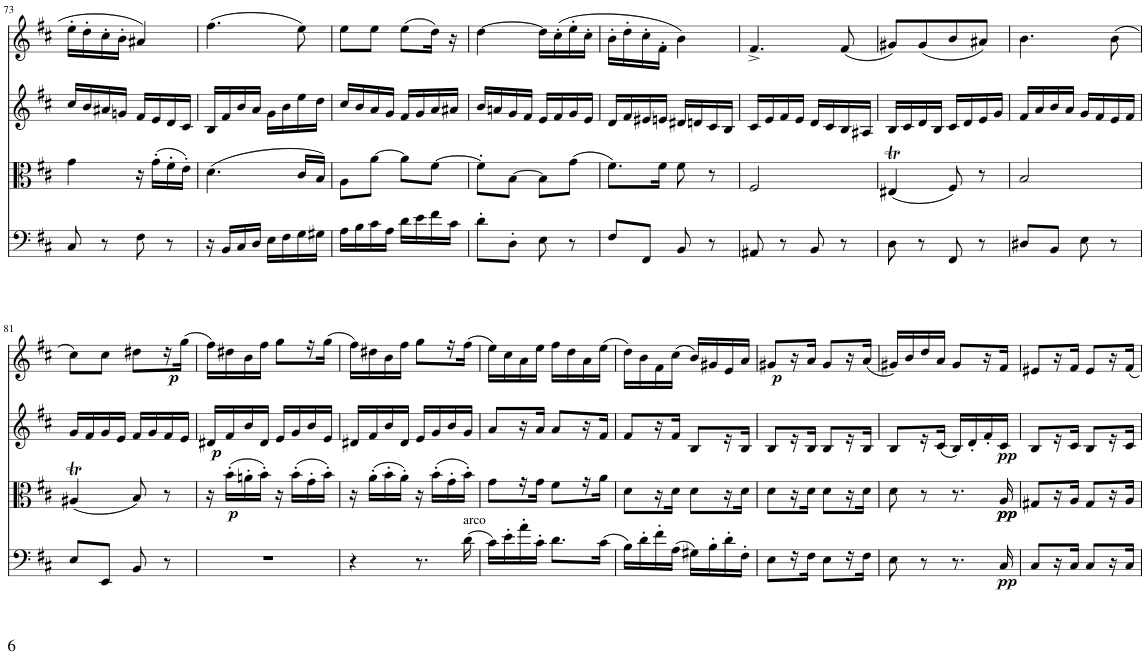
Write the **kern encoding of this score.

**kern	**dynam	**kern	**dynam	**kern	**dynam	**kern	**dynam
*part4	*part4	*part3	*part3	*part2	*part2	*part1	*part1
*staff4	*staff4	*staff3	*staff3	*staff2	*staff2	*staff1	*staff1
*I"Piano	*	*I"Piano	*	*I"Piano	*	*I"Piano	*
*I'Pno	*	*I'Pno	*	*I'Pno	*	*I'Pno	*
!!LO:PB:g=z
*clefF4	*	*clefC3	*	*clefG2	*	*clefG2	*
*k[f#c#]	*	*k[f#c#]	*	*k[f#c#]	*	*k[f#c#]	*
*M2/4	*	*M2/4	*	*M2/4	*	*M2/4	*
=73	=73	=73	=73	=73	=73	=73	=73
8C#/	.	4g\	.	16cc#/LL	.	16ee'\LL	.
.	.	.	.	16b/	.	16dd'\	.
8r	.	.	.	16a#X/	.	16cc#'\	.
.	.	.	.	16gn/JJ	.	16b'\JJ	.
8F#\	.	16r	.	16f#/LL	.	4a#X/	.
.	.	(16g'\LL	.	16e/	.	.	.
8r	.	16f#'\	.	16d/	.	.	.
.	.	16e'\JJ)	.	16c#/JJ	.	.	.
=74	=74	=74	=74	=74	=74	=74	=74
16r	.	(4.d\	.	16B/LL	.	(4.ff#\	.
16BB/LL	.	.	.	16f#/	.	.	.
16C#/	.	.	.	16b/	.	.	.
16D/JJ	.	.	.	16a/JJ	.	.	.
16E\LL	.	.	.	16g\LL	.	.	.
16F#\	.	.	.	16b\	.	.	.
16G\	.	16c#/LL	.	16ee\	.	8ee\)	.
16G#X\JJ	.	16B/JJ)	.	16dd\JJ	.	.	.
=75	=75	=75	=75	=75	=75	=75	=75
16A\LL	.	8A\L	.	16cc#/LL	.	8ee\L	.
16B\	.	.	.	16b/	.	.	.
16c#\	.	[8a\J	.	16a/	.	8ee\J	.
16A\JJ	.	.	.	16g/JJ	.	.	.
16d\LL	.	8a\L]	.	16f#/LL	.	(8ee\L	.
16e\	.	.	.	16g/	.	.	.
16f#\	.	[8f#\J	.	16a/	.	16dd\Jk)	.
16c#\JJ	.	.	.	16a#X/JJ	.	16r	.
=76	=76	=76	=76	=76	=76	=76	=76
8d'\L	.	8f#'\L]	.	16b/LL	.	[4dd\	.
.	.	.	.	16an/	.	.	.
8D'\J	.	[8B\J	.	16g/	.	.	.
.	.	.	.	16f#/JJ	.	.	.
8E\	.	8B\L]	.	16e/LL	.	16dd\LL]	.
.	.	.	.	16f#/	.	(16cc#'\	.
8r	.	(8g\J	.	16g/	.	16ee'\	.
.	.	.	.	16e/JJ	.	16cc#'\JJ	.
=77	=77	=77	=77	=77	=77	=77	=77
8F#/L	.	8.f#\L)	.	16d/LL	.	16b'\LL	.
.	.	.	.	16f#/	.	16dd'\	.
8FF#/J	.	.	.	16e#X/	.	16cc#'\	.
.	.	16f#\Jk	.	16en/JJ	.	16f#'\JJ	.
8BB/	.	8f#\	.	16d#X/LL	.	4b\)	.
.	.	.	.	16dn/	.	.	.
8r	.	8r	.	16c#/	.	.	.
.	.	.	.	16B/JJ	.	.	.
=78	=78	=78	=78	=78	=78	=78	=78
8AA#X/	.	2F#/	.	16c#/LL	.	4.f#^/	.
.	.	.	.	16e/	.	.	.
8r	.	.	.	16f#/	.	.	.
.	.	.	.	16e/JJ	.	.	.
8BB/	.	.	.	16d/LL	.	.	.
.	.	.	.	16c#/	.	.	.
8r	.	.	.	16B/	.	(8f#/	.
.	.	.	.	16A#X/JJ	.	.	.
=79	=79	=79	=79	=79	=79	=79	=79
8D\	.	(4E#Xt/	.	16B/LL	.	8g#X/L)	.
.	.	.	.	16c#/	.	.	.
8r	.	.	.	16d/	.	(8g#/	.
.	.	.	.	16B/JJ	.	.	.
8FF#/	.	8F#/)	.	16c#/LL	.	8b/	.
.	.	.	.	16d/	.	.	.
8r	.	8r	.	16e/	.	8a#X/J)	.
.	.	.	.	16g/JJ	.	.	.
=80	=80	=80	=80	=80	=80	=80	=80
8D#X/L	.	2B/	.	16f#/LL	.	4.b\	.
.	.	.	.	16a/	.	.	.
8BB/J	.	.	.	16b/	.	.	.
.	.	.	.	16a/JJ	.	.	.
8E\	.	.	.	16g/LL	.	.	.
.	.	.	.	16f#/	.	.	.
8r	.	.	.	16e/	.	(8b\	.
.	.	.	.	16f#/JJ	.	.	.
!!LO:LB:g=z
=81	=81	=81	=81	=81	=81	=81	=81
8E/L	.	(4A#Xt/	.	16g/LL	.	8cc#\L)	.
.	.	.	.	16f#/	.	.	.
8EE/J	.	.	.	16g/	.	8cc#\J	.
.	.	.	.	16e/JJ	.	.	.
8BB/	.	8B/)	.	16f#/LL	.	8dd#X\L	.
.	.	.	.	16g/	.	.	.
!	!	!	!	!	!	!	!LO:DY:b
8r	.	8r	.	16f#/	.	16r	p
.	.	.	.	16e/JJ	.	(16gg\JJ	.
=82	=82	=82	=82	=82	=82	=82	=82
!	!	!	!	!	!LO:DY:b	!	!
2r	.	16r	.	16d#X/LL	p	16ff#\LL)	.
!	!	!	!LO:DY:b	!	!	!	!
.	.	(16b'\LL	p	16f#/	.	16dd#X\	.
.	.	16an'\	.	16b/	.	16b\	.
.	.	16b'\JJ)	.	16d#/JJ	.	16ff#\JJ	.
.	.	16r	.	16e/LL	.	8gg\L	.
.	.	(16b'\LL	.	16g/	.	.	.
.	.	16g'\	.	16b/	.	16r	.
.	.	16b'\JJ)	.	16e/JJ	.	(16gg\JJ	.
=83	=83	=83	=83	=83	=83	=83	=83
4r	.	16r	.	16d#X/LL	.	16ff#\LL)	.
.	.	(16a'\LL	.	16f#/	.	16dd#X\	.
.	.	16b'\	.	16b/	.	16b\	.
.	.	16a'\JJ)	.	16d#/JJ	.	16ff#\JJ	.
8.r	.	16r	.	16e/LL	.	8gg\L	.
.	.	(16b'\LL	.	16g/	.	.	.
.	.	16g'\	.	16b/	.	16r	.
!LO:TX:a:t=arco	!	!	!	!	!	!	!
(16d\	.	16b'\JJ)	.	16g/JJ	.	(16ff#\JJ	.
=84	=84	=84	=84	=84	=84	=84	=84
16c#\LL)	.	8g\L	.	8a/L	.	16ee\LL)	.
16e'\	.	.	.	.	.	16cc#\	.
16a'\	.	16r	.	16r	.	16a\	.
16c#'\JJ	.	16g\JJ	.	16a/JJ	.	16ee\JJ	.
8.d\L	.	8f#\L	.	8a/L	.	16ff#\LL	.
.	.	.	.	.	.	16dd\	.
.	.	16r	.	16r	.	16a\	.
(16c#\Jk	.	16a\JJ	.	16f#/JJ	.	(16ee\JJ	.
=85	=85	=85	=85	=85	=85	=85	=85
16B\LL)	.	8d\L	.	8f#/L	.	16dd\LL)	.
16d'\	.	.	.	.	.	16b\	.
16f#'\	.	16r	.	16r	.	16f#\	.
(16A\JJ	.	16d\JJ	.	16f#/JJ	.	(16cc#\JJ	.
16G#X\LL)	.	8d\L	.	8B/L	.	16b/LL)	.
16B'\	.	.	.	.	.	16g#X/	.
16d'\	.	16r	.	16r	.	16e/	.
16F#'\JJ	.	16d\JJ	.	16B/JJ	.	16a/JJ	.
=86	=86	=86	=86	=86	=86	=86	=86
!	!	!	!	!	!	!	!LO:DY:b
8E\L	.	8d\L	.	8B/L	.	8g#X/L	p
16r	.	16r	.	16r	.	16r	.
16F#\JJ	.	16d\JJ	.	16B/JJ	.	16a/JJ	.
8E\L	.	8d\L	.	8B/L	.	8g#/L	.
16r	.	16r	.	16r	.	16r	.
16F#\JJ	.	16d\JJ	.	16B/JJ	.	(16a/JJ	.
=87	=87	=87	=87	=87	=87	=87	=87
8E\	.	8d\	.	8B/L	.	16g#X/LL)	.
.	.	.	.	.	.	16b/	.
8r	.	8r	.	16r	.	16dd/	.
.	.	.	.	(16c#/JJ	.	16a/JJ	.
8.r	.	8.r	.	16B/LL)	.	8g#/L	.
.	.	.	.	16d'/	.	.	.
.	.	.	.	16f#'/	.	16r	.
!	!LO:DY:b	!	!LO:DY:b	!	!	!	!
!	!	!	!LO:DY:n=1:b	!	!LO:DY:b	!	!
16C#/	pp	16A/	pp pp	16c#/JJ	pp	16f#/JJ	.
=88	=88	=88	=88	=88	=88	=88	=88
8C#/L	.	8G#X/L	.	8B/L	.	8e#X/L	.
16r	.	16r	.	16r	.	16r	.
16C#/JJ	.	16A/JJ	.	16c#/JJ	.	16f#/JJ	.
8C#/L	.	8G#/L	.	8B/L	.	8e#/L	.
16r	.	16r	.	16r	.	16r	.
16C#/JJ	.	16A/JJ	.	16c#/JJ	.	16f#/JJ	.
=	=	=	=	=	=	=	=
*-	*-	*-	*-	*-	*-	*-	*-
